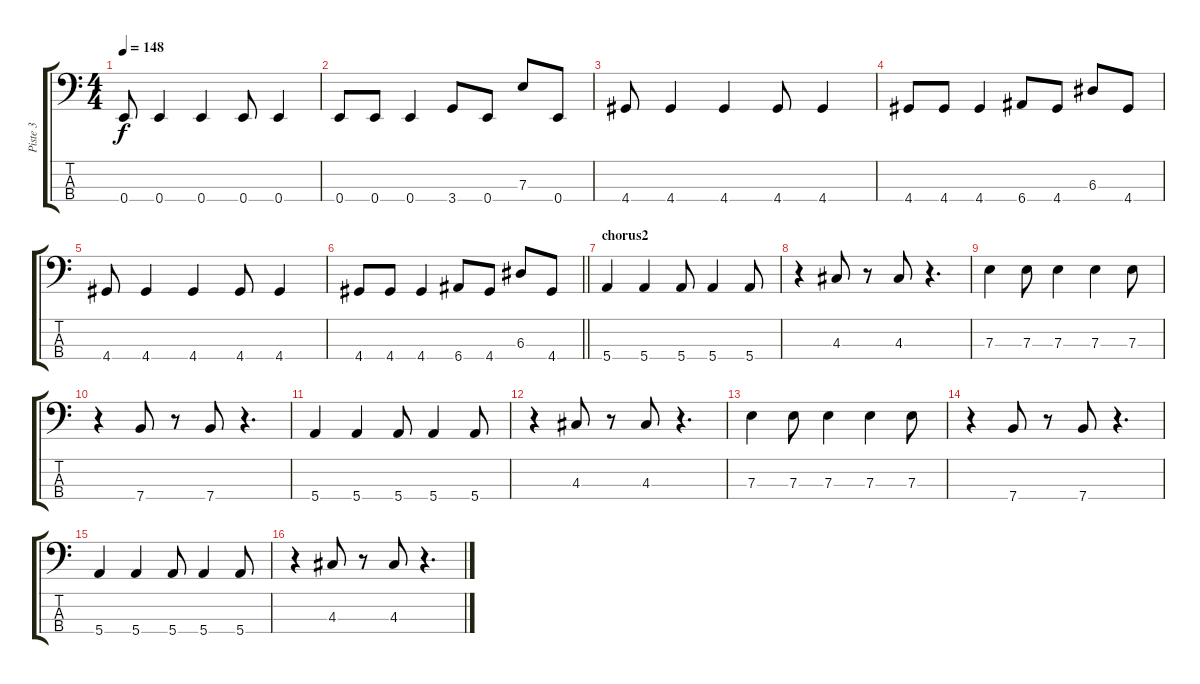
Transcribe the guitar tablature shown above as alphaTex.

\track ("Piste 3" "Piste 3") {instrument electricbassfinger}
\staff {score tabs}
\tuning (G2 D2 A1 E1) {hide}
\ts (4 4)
\tempo 148
\clef f4
\ks c
0.4.8{dy f} 0.4.4 0.4.4 0.4.8 0.4.4 |
0.4.8 0.4.8 0.4.4 3.4.8 0.4.8 7.3.8 0.4.8 |
4.4.8 4.4.4 4.4.4 4.4.8 4.4.4 |
4.4.8 4.4.8 4.4.4 6.4.8 4.4.8 6.3.8 4.4.8 |
4.4.8 4.4.4 4.4.4 4.4.8 4.4.4 |
\barLineRight lightlight
4.4.8 4.4.8 4.4.4 6.4.8 4.4.8 6.3.8 4.4.8 |
\section ("" "chorus2")
5.4.4 5.4.4 5.4.8 5.4.4 5.4.8 |
r.4 4.3.8 r.8 4.3.8 r.4{d} |
7.3.4 7.3.8 7.3.4 7.3.4 7.3.8 |
r.4 7.4.8 r.8 7.4.8 r.4{d} |
5.4.4 5.4.4 5.4.8 5.4.4 5.4.8 |
r.4 4.3.8 r.8 4.3.8 r.4{d} |
7.3.4 7.3.8 7.3.4 7.3.4 7.3.8 |
r.4 7.4.8 r.8 7.4.8 r.4{d} |
5.4.4 5.4.4 5.4.8 5.4.4 5.4.8 |
r.4 4.3.8 r.8 4.3.8 r.4{d}
